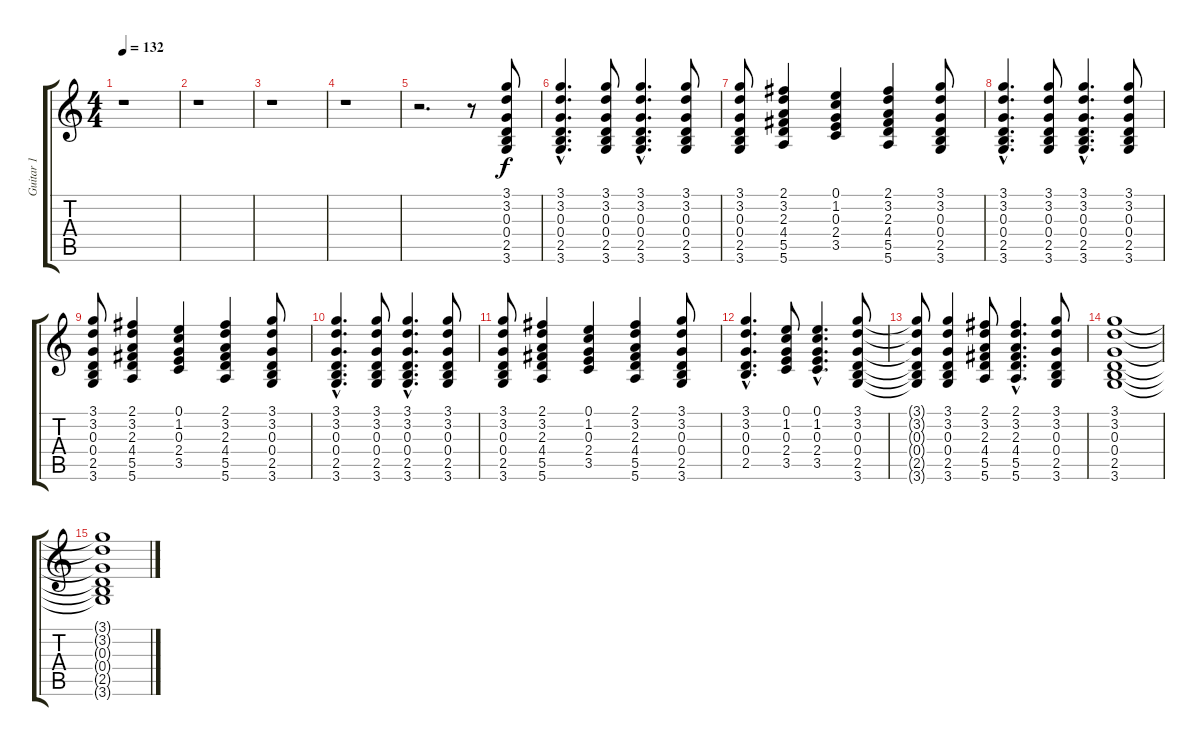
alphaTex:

\track ("Guitar 1" "Guitar 1") {instrument electricguitarjazz}
\staff {score tabs}
\tuning (E4 B3 G3 D3 A2 E2) {hide}
\ts (4 4)
\tempo 132
\clef g2
\ks c
r.1{dy f} |
r.1 |
r.1 |
r.1 |
r.2{d} r.8 (3.1 3.2 0.3 0.4 2.5 3.6).8 |
(3.1{hac} 3.2{hac} 0.3{hac} 0.4{hac} 2.5{hac} 3.6{hac}).4{d} (3.1 3.2 0.3 0.4 2.5 3.6).8 (3.1{hac} 3.2{hac} 0.3{hac} 0.4{hac} 2.5{hac} 3.6{hac}).4{d} (3.1 3.2 0.3 0.4 2.5 3.6).8 |
(3.1 3.2 0.3 0.4 2.5 3.6).8 (2.1 3.2 2.3 4.4 5.5 5.6).4 (0.1 1.2 0.3 2.4 3.5).4 (2.1 3.2 2.3 4.4 5.5 5.6).4 (3.1 3.2 0.3 0.4 2.5 3.6).8 |
(3.1{hac} 3.2{hac} 0.3{hac} 0.4{hac} 2.5{hac} 3.6{hac}).4{d} (3.1 3.2 0.3 0.4 2.5 3.6).8 (3.1{hac} 3.2{hac} 0.3{hac} 0.4{hac} 2.5{hac} 3.6{hac}).4{d} (3.1 3.2 0.3 0.4 2.5 3.6).8 |
(3.1 3.2 0.3 0.4 2.5 3.6).8 (2.1 3.2 2.3 4.4 5.5 5.6).4 (0.1 1.2 0.3 2.4 3.5).4 (2.1 3.2 2.3 4.4 5.5 5.6).4 (3.1 3.2 0.3 0.4 2.5 3.6).8 |
(3.1{hac} 3.2{hac} 0.3{hac} 0.4{hac} 2.5{hac} 3.6{hac}).4{d} (3.1 3.2 0.3 0.4 2.5 3.6).8 (3.1{hac} 3.2{hac} 0.3{hac} 0.4{hac} 2.5{hac} 3.6{hac}).4{d} (3.1 3.2 0.3 0.4 2.5 3.6).8 |
(3.1 3.2 0.3 0.4 2.5 3.6).8 (2.1 3.2 2.3 4.4 5.5 5.6).4 (0.1 1.2 0.3 2.4 3.5).4 (2.1 3.2 2.3 4.4 5.5 5.6).4 (3.1 3.2 0.3 0.4 2.5 3.6).8 |
(3.1{hac} 3.2{hac} 0.3{hac} 0.4{hac} 2.5{hac}).4{d} (0.1 1.2 0.3 2.4 3.5).8 (0.1{hac} 1.2{hac} 0.3{hac} 2.4{hac} 3.5{hac}).4{d} (3.1 3.2 0.3 0.4 2.5 3.6).8 |
(3.1{t} 3.2{t} 0.3{t} 0.4{t} 2.5{t} 3.6{t}).8 (3.1 3.2 0.3 0.4 2.5 3.6).4 (2.1 3.2 2.3 4.4 5.5 5.6).8 (2.1{hac} 3.2{hac} 2.3{hac} 4.4{hac} 5.5{hac} 5.6{hac}).4{d} (3.1 3.2 0.3 0.4 2.5 3.6).8 |
(3.1 3.2 0.3 0.4 2.5 3.6).1 |
(3.1{t} 3.2{t} 0.3{t} 0.4{t} 2.5{t} 3.6{t}).1
